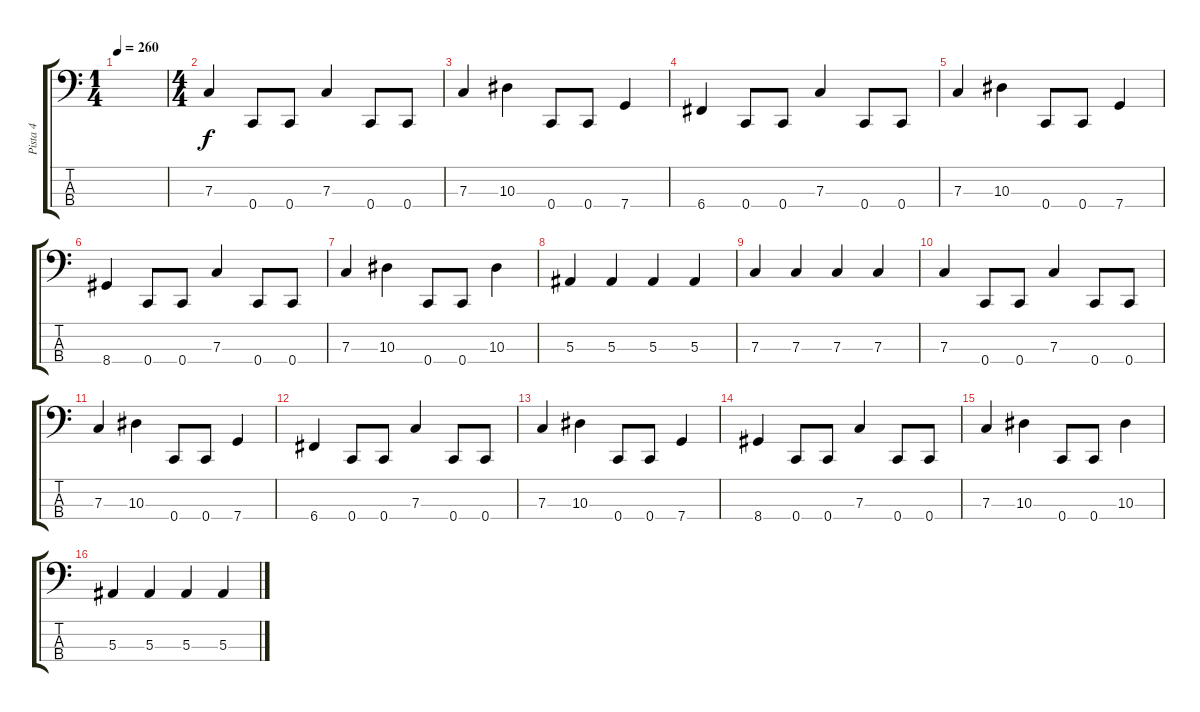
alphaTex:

\track ("Pista 4" "Pista 4") {instrument electricbassfinger}
\staff {score tabs}
\tuning (Eb2 Bb1 F1 C1) {hide}
\ts (1 4)
\tempo 260
\clef f4
\ks c
|
\ts (4 4)
7.3.4 0.4.8 0.4.8 7.3.4 0.4.8 0.4.8 |
7.3.4 10.3.4 0.4.8 0.4.8 7.4.4 |
6.4.4 0.4.8 0.4.8 7.3.4 0.4.8 0.4.8 |
7.3.4 10.3.4 0.4.8 0.4.8 7.4.4 |
8.4.4 0.4.8 0.4.8 7.3.4 0.4.8 0.4.8 |
7.3.4 10.3.4 0.4.8 0.4.8 10.3.4 |
5.3.4 5.3.4 5.3.4 5.3.4 |
7.3.4 7.3.4 7.3.4 7.3.4 |
7.3.4 0.4.8 0.4.8 7.3.4 0.4.8 0.4.8 |
7.3.4 10.3.4 0.4.8 0.4.8 7.4.4 |
6.4.4 0.4.8 0.4.8 7.3.4 0.4.8 0.4.8 |
7.3.4 10.3.4 0.4.8 0.4.8 7.4.4 |
8.4.4 0.4.8 0.4.8 7.3.4 0.4.8 0.4.8 |
7.3.4 10.3.4 0.4.8 0.4.8 10.3.4 |
5.3.4 5.3.4 5.3.4 5.3.4
